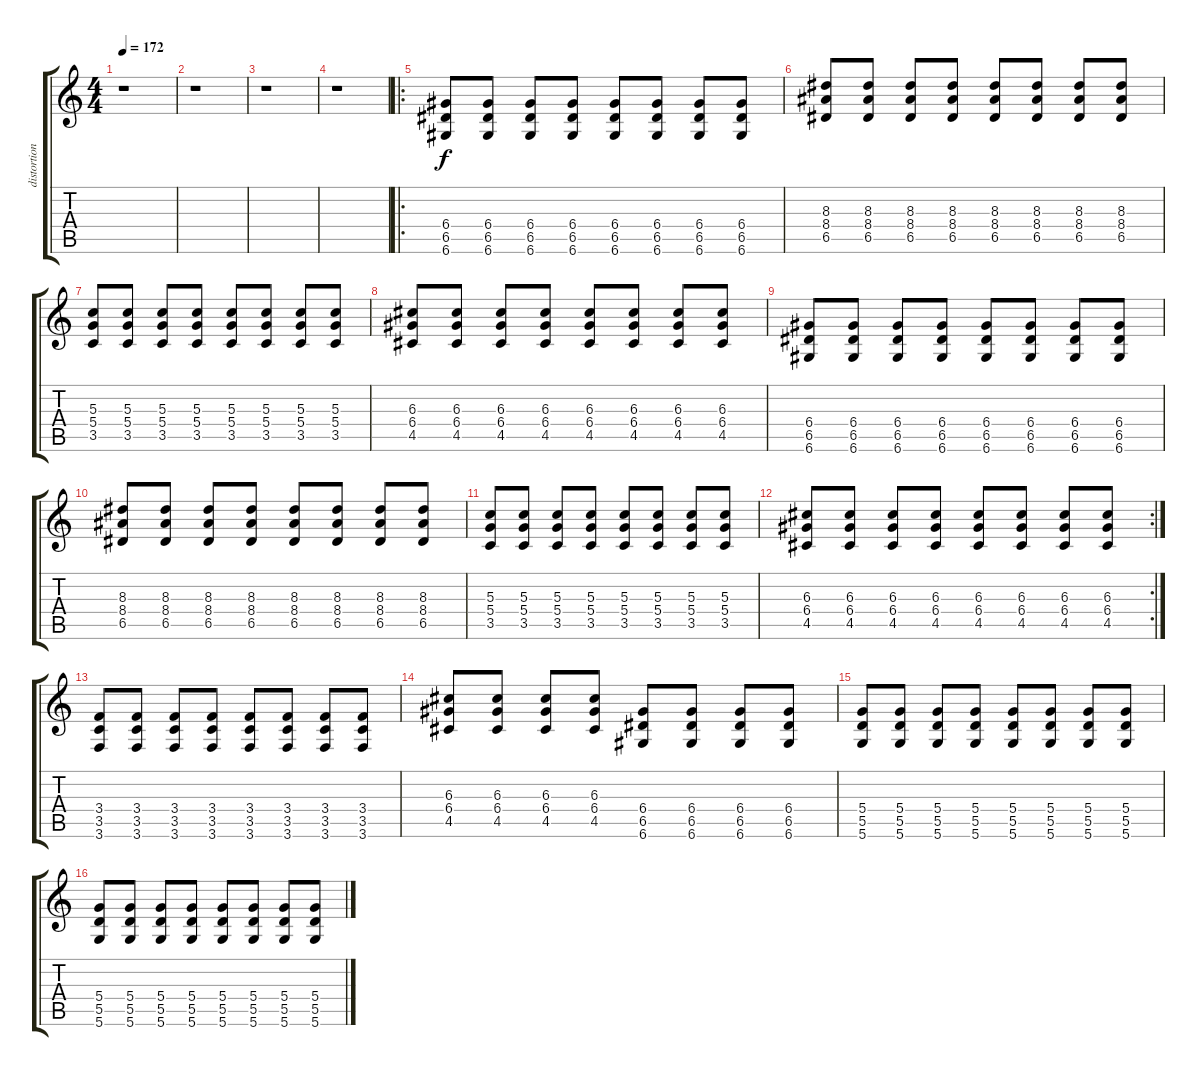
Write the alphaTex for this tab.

\track ("distortion 1" "distortion") {instrument distortionguitar}
\staff {score tabs}
\tuning (E4 B3 G3 D3 A2 D2) {hide}
\ts (4 4)
\tempo 172
\clef g2
\ks c
r.1{dy f} |
r.1 |
r.1 |
r.1 |
\ro
(6.4 6.5 6.6).8 (6.4 6.5 6.6).8 (6.4 6.5 6.6).8 (6.4 6.5 6.6).8 (6.4 6.5 6.6).8 (6.4 6.5 6.6).8 (6.4 6.5 6.6).8 (6.4 6.5 6.6).8 |
(8.3 8.4 6.5).8 (8.3 8.4 6.5).8 (8.3 8.4 6.5).8 (8.3 8.4 6.5).8 (8.3 8.4 6.5).8 (8.3 8.4 6.5).8 (8.3 8.4 6.5).8 (8.3 8.4 6.5).8 |
(5.3 5.4 3.5).8 (5.3 5.4 3.5).8 (5.3 5.4 3.5).8 (5.3 5.4 3.5).8 (5.3 5.4 3.5).8 (5.3 5.4 3.5).8 (5.3 5.4 3.5).8 (5.3 5.4 3.5).8 |
(6.3 6.4 4.5).8 (6.3 6.4 4.5).8 (6.3 6.4 4.5).8 (6.3 6.4 4.5).8 (6.3 6.4 4.5).8 (6.3 6.4 4.5).8 (6.3 6.4 4.5).8 (6.3 6.4 4.5).8 |
(6.4 6.5 6.6).8 (6.4 6.5 6.6).8 (6.4 6.5 6.6).8 (6.4 6.5 6.6).8 (6.4 6.5 6.6).8 (6.4 6.5 6.6).8 (6.4 6.5 6.6).8 (6.4 6.5 6.6).8 |
(8.3 8.4 6.5).8 (8.3 8.4 6.5).8 (8.3 8.4 6.5).8 (8.3 8.4 6.5).8 (8.3 8.4 6.5).8 (8.3 8.4 6.5).8 (8.3 8.4 6.5).8 (8.3 8.4 6.5).8 |
(5.3 5.4 3.5).8 (5.3 5.4 3.5).8 (5.3 5.4 3.5).8 (5.3 5.4 3.5).8 (5.3 5.4 3.5).8 (5.3 5.4 3.5).8 (5.3 5.4 3.5).8 (5.3 5.4 3.5).8 |
\rc 2
(6.3 6.4 4.5).8 (6.3 6.4 4.5).8 (6.3 6.4 4.5).8 (6.3 6.4 4.5).8 (6.3 6.4 4.5).8 (6.3 6.4 4.5).8 (6.3 6.4 4.5).8 (6.3 6.4 4.5).8 |
(3.4 3.5 3.6).8 (3.4 3.5 3.6).8 (3.4 3.5 3.6).8 (3.4 3.5 3.6).8 (3.4 3.5 3.6).8 (3.4 3.5 3.6).8 (3.4 3.5 3.6).8 (3.4 3.5 3.6).8 |
(6.3 6.4 4.5).8 (6.3 6.4 4.5).8 (6.3 6.4 4.5).8 (6.3 6.4 4.5).8 (6.4 6.5 6.6).8 (6.4 6.5 6.6).8 (6.4 6.5 6.6).8 (6.4 6.5 6.6).8 |
(5.4 5.5 5.6).8 (5.4 5.5 5.6).8 (5.4 5.5 5.6).8 (5.4 5.5 5.6).8 (5.4 5.5 5.6).8 (5.4 5.5 5.6).8 (5.4 5.5 5.6).8 (5.4 5.5 5.6).8 |
(5.4 5.5 5.6).8 (5.4 5.5 5.6).8 (5.4 5.5 5.6).8 (5.4 5.5 5.6).8 (5.4 5.5 5.6).8 (5.4 5.5 5.6).8 (5.4 5.5 5.6).8 (5.4 5.5 5.6).8
